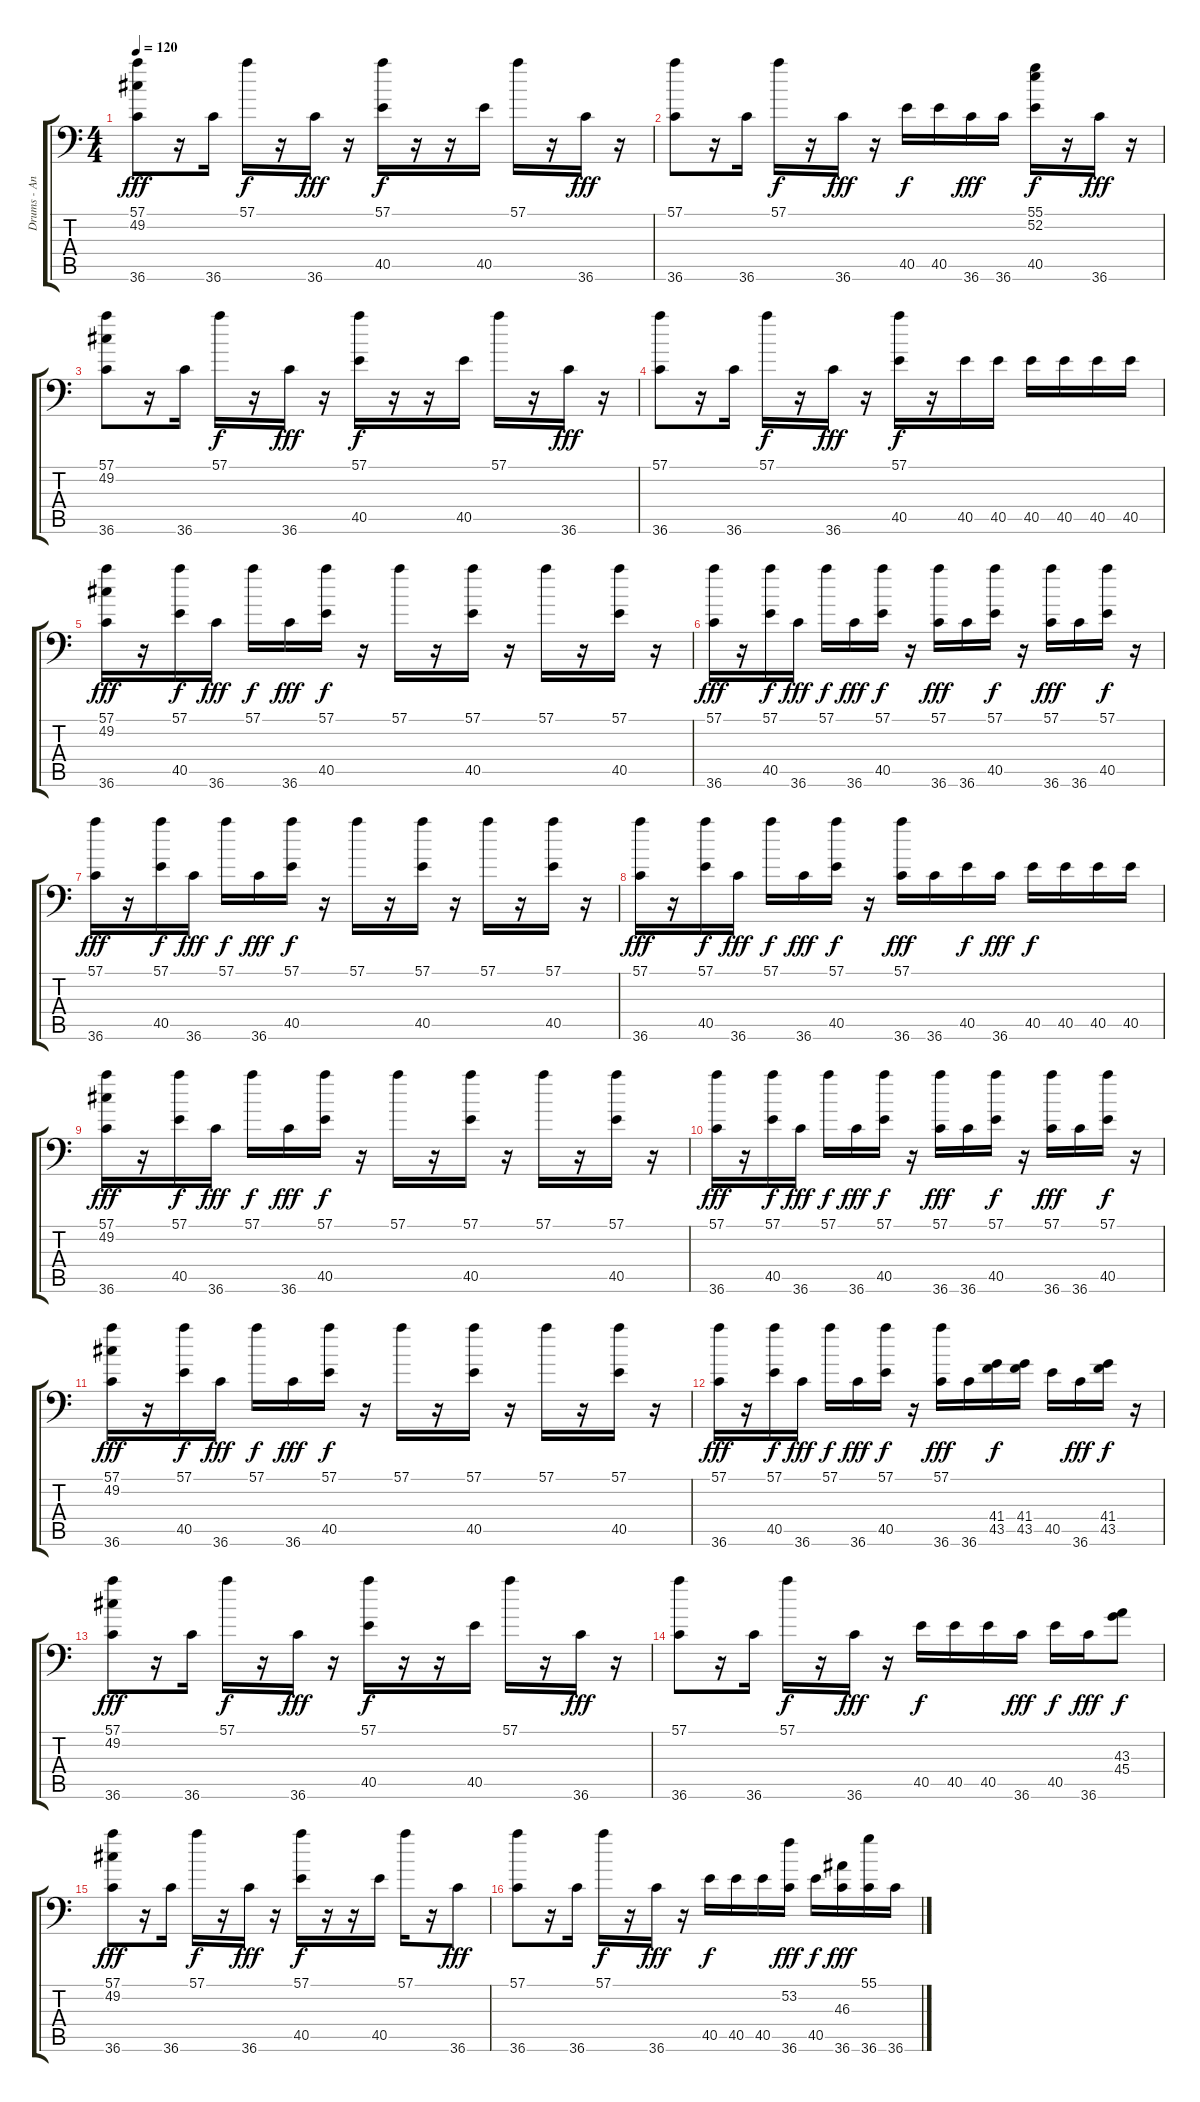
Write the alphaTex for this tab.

\track ("Drums - Andrew Wetzel" "Drums - An") {instrument acousticgrandpiano}
\staff {score tabs}
\tuning (C-1 C-1 C-1 C-1 C-1 C-1) {hide}
\ts (4 4)
\tempo 120
\clef f4
\ks c
(57.1 49.2 36.6).8{dy fff} r.16 36.6.16 57.1.16{dy f} r.16 36.6.16{dy fff} r.16 (57.1 40.5).16{dy f} r.16 r.16 40.5.16 57.1.16 r.16 36.6.16{dy fff} r.16 |
(57.1 36.6).8 r.16 36.6.16 57.1.16{dy f} r.16 36.6.16{dy fff} r.16 40.5.16{dy f} 40.5.16 36.6.16{dy fff} 36.6.16 (55.1 52.2 40.5).16{dy f} r.16 36.6.16{dy fff} r.16 |
(57.1 49.2 36.6).8 r.16 36.6.16 57.1.16{dy f} r.16 36.6.16{dy fff} r.16 (57.1 40.5).16{dy f} r.16 r.16 40.5.16 57.1.16 r.16 36.6.16{dy fff} r.16 |
(57.1 36.6).8 r.16 36.6.16 57.1.16{dy f} r.16 36.6.16{dy fff} r.16 (57.1 40.5).16{dy f} r.16 40.5.16 40.5.16 40.5.16 40.5.16 40.5.16 40.5.16 |
(57.1 49.2 36.6).16{dy fff} r.16 (57.1 40.5).16{dy f} 36.6.16{dy fff} 57.1.16{dy f} 36.6.16{dy fff} (57.1 40.5).16{dy f} r.16 57.1.16 r.16 (57.1 40.5).16 r.16 57.1.16 r.16 (57.1 40.5).16 r.16 |
(57.1 36.6).16{dy fff} r.16 (57.1 40.5).16{dy f} 36.6.16{dy fff} 57.1.16{dy f} 36.6.16{dy fff} (57.1 40.5).16{dy f} r.16 (57.1 36.6).16{dy fff} 36.6.16 (57.1 40.5).16{dy f} r.16 (57.1 36.6).16{dy fff} 36.6.16 (57.1 40.5).16{dy f} r.16 |
(57.1 36.6).16{dy fff} r.16 (57.1 40.5).16{dy f} 36.6.16{dy fff} 57.1.16{dy f} 36.6.16{dy fff} (57.1 40.5).16{dy f} r.16 57.1.16 r.16 (57.1 40.5).16 r.16 57.1.16 r.16 (57.1 40.5).16 r.16 |
(57.1 36.6).16{dy fff} r.16 (57.1 40.5).16{dy f} 36.6.16{dy fff} 57.1.16{dy f} 36.6.16{dy fff} (57.1 40.5).16{dy f} r.16 (57.1 36.6).16{dy fff} 36.6.16 40.5.16{dy f} 36.6.16{dy fff} 40.5.16{dy f} 40.5.16 40.5.16 40.5.16 |
(57.1 49.2 36.6).16{dy fff} r.16 (57.1 40.5).16{dy f} 36.6.16{dy fff} 57.1.16{dy f} 36.6.16{dy fff} (57.1 40.5).16{dy f} r.16 57.1.16 r.16 (57.1 40.5).16 r.16 57.1.16 r.16 (57.1 40.5).16 r.16 |
(57.1 36.6).16{dy fff} r.16 (57.1 40.5).16{dy f} 36.6.16{dy fff} 57.1.16{dy f} 36.6.16{dy fff} (57.1 40.5).16{dy f} r.16 (57.1 36.6).16{dy fff} 36.6.16 (57.1 40.5).16{dy f} r.16 (57.1 36.6).16{dy fff} 36.6.16 (57.1 40.5).16{dy f} r.16 |
(57.1 49.2 36.6).16{dy fff} r.16 (57.1 40.5).16{dy f} 36.6.16{dy fff} 57.1.16{dy f} 36.6.16{dy fff} (57.1 40.5).16{dy f} r.16 57.1.16 r.16 (57.1 40.5).16 r.16 57.1.16 r.16 (57.1 40.5).16 r.16 |
(57.1 36.6).16{dy fff} r.16 (57.1 40.5).16{dy f} 36.6.16{dy fff} 57.1.16{dy f} 36.6.16{dy fff} (57.1 40.5).16{dy f} r.16 (57.1 36.6).16{dy fff} 36.6.16 (41.4 43.5).16{dy f} (41.4 43.5).16 40.5.16 36.6.16{dy fff} (41.4 43.5).16{dy f} r.16 |
(57.1 49.2 36.6).8{dy fff} r.16 36.6.16 57.1.16{dy f} r.16 36.6.16{dy fff} r.16 (57.1 40.5).16{dy f} r.16 r.16 40.5.16 57.1.16 r.16 36.6.16{dy fff} r.16 |
(57.1 36.6).8 r.16 36.6.16 57.1.16{dy f} r.16 36.6.16{dy fff} r.16 40.5.16{dy f} 40.5.16 40.5.16 36.6.16{dy fff} 40.5.16{dy f} 36.6.16{dy fff} (43.3 45.4).8{dy f} |
(57.1 49.2 36.6).8{dy fff} r.16 36.6.16 57.1.16{dy f} r.16 36.6.16{dy fff} r.16 (57.1 40.5).16{dy f} r.16 r.16 40.5.16 57.1.16 r.16 36.6.8{dy fff} |
(57.1 36.6).8 r.16 36.6.16 57.1.16{dy f} r.16 36.6.16{dy fff} r.16 40.5.16{dy f} 40.5.16 40.5.16 (53.2 36.6).16{dy fff} 40.5.16{dy f} (46.3 36.6).16{dy fff} (55.1 36.6).16 36.6.16
